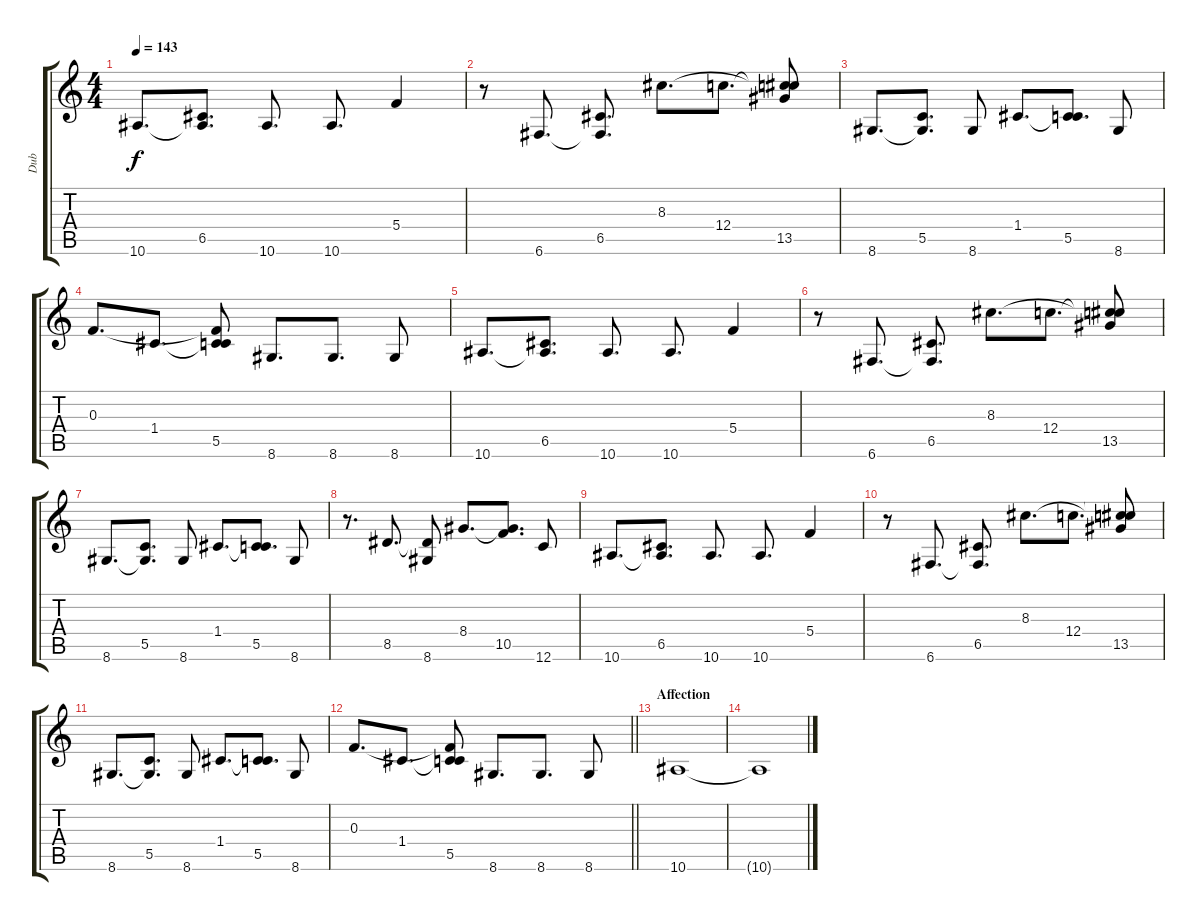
\track ("Dub" "Dub") {instrument distortionguitar}
\staff {score tabs}
\tuning (D4 A3 F3 C3 G2 C2) {hide}
\ts (4 4)
\tempo 143
\clef g2
\ks c
10.6.8{d dy f} (6.5 10.6{t}).8{d} 10.6.8{d} 10.6.8{d} 5.4.4 |
r.8 6.6.8{d} (6.5 6.6{t}).8{d} 8.3.8{d} 12.4.8{d} (8.3{t} 12.4{t} 13.5).8 |
8.6.8{d} (5.5 8.6{t}).8{d} 8.6.8 1.4.8{d} (1.4{t} 5.5).8{d} 8.6.8 |
0.3.8{d} 1.4.8{d} (0.3{t} 1.4{t} 5.5).8 8.6.8{d} 8.6.8{d} 8.6.8 |
10.6.8{d} (6.5 10.6{t}).8{d} 10.6.8{d} 10.6.8{d} 5.4.4 |
r.8 6.6.8{d} (6.5 6.6{t}).8{d} 8.3.8{d} 12.4.8{d} (8.3{t} 12.4{t} 13.5).8 |
8.6.8{d} (5.5 8.6{t}).8{d} 8.6.8 1.4.8{d} (1.4{t} 5.5).8{d} 8.6.8 |
r.8{d} 8.5.8{d} (8.5{t} 8.6).8 8.4.8{d} (8.4{t} 10.5).8{d} 12.6.8 |
10.6.8{d} (6.5 10.6{t}).8{d} 10.6.8{d} 10.6.8{d} 5.4.4 |
r.8 6.6.8{d} (6.5 6.6{t}).8{d} 8.3.8{d} 12.4.8{d} (8.3{t} 12.4{t} 13.5).8 |
8.6.8{d} (5.5 8.6{t}).8{d} 8.6.8 1.4.8{d} (1.4{t} 5.5).8{d} 8.6.8 |
\barLineRight lightlight
0.3.8{d} 1.4.8{d} (0.3{t} 1.4{t} 5.5).8 8.6.8{d} 8.6.8{d} 8.6.8 |
\section ("" "Affection")
10.6.1{volume 0} |
10.6{t}.1
